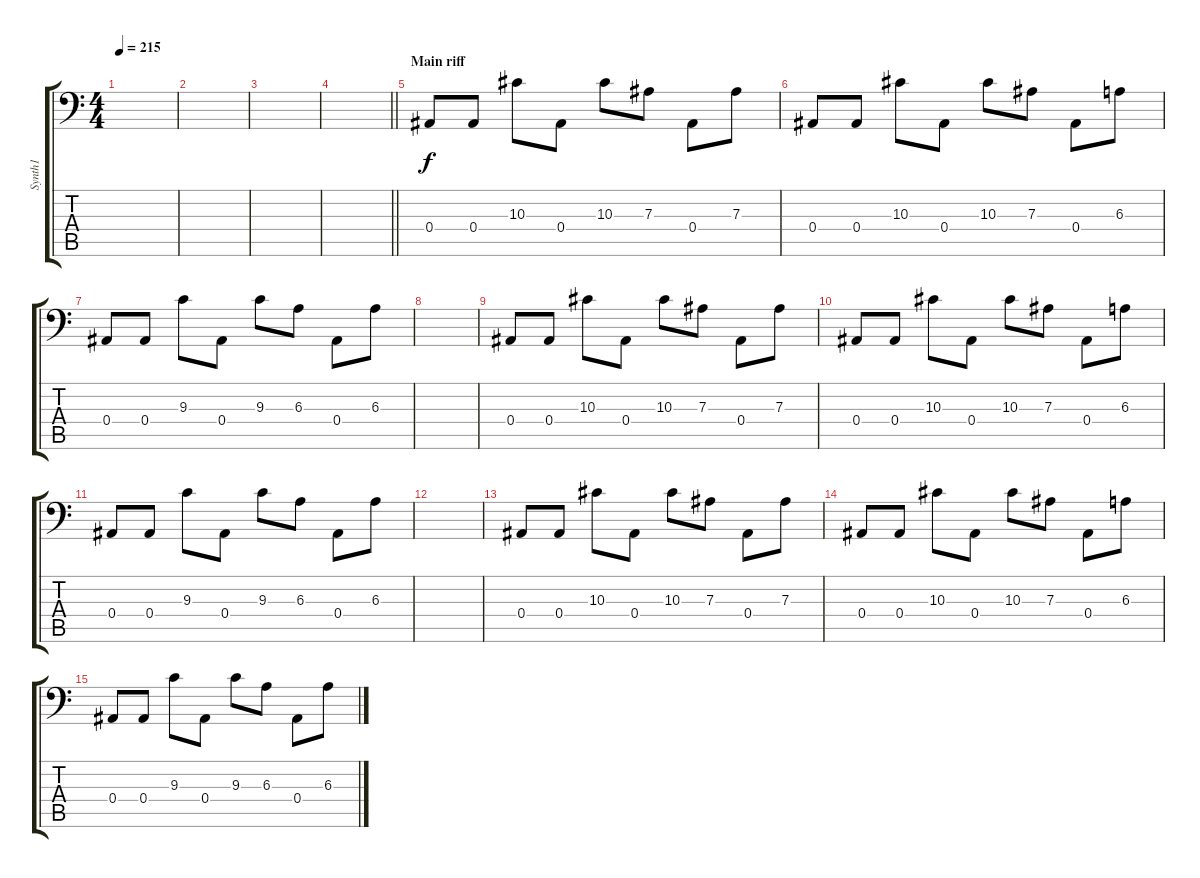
\track ("Synth1" "Synth1") {instrument pad3polysynth}
\staff {score tabs}
\tuning (C4 G3 Eb3 Bb2 F2 Bb1) {hide}
\ts (4 4)
\tempo 215
\clef f4
\ks c
|
|
|
\barLineRight lightlight
|
\section ("" "Main riff")
0.4.8 0.4.8 10.3.8 0.4.8 10.3.8 7.3.8 0.4.8 7.3.8 |
0.4.8 0.4.8 10.3.8 0.4.8 10.3.8 7.3.8 0.4.8 6.3.8 |
0.4.8 0.4.8 9.3.8 0.4.8 9.3.8 6.3.8 0.4.8 6.3.8 |
|
0.4.8 0.4.8 10.3.8 0.4.8 10.3.8 7.3.8 0.4.8 7.3.8 |
0.4.8 0.4.8 10.3.8 0.4.8 10.3.8 7.3.8 0.4.8 6.3.8 |
0.4.8 0.4.8 9.3.8 0.4.8 9.3.8 6.3.8 0.4.8 6.3.8 |
|
0.4.8 0.4.8 10.3.8 0.4.8 10.3.8 7.3.8 0.4.8 7.3.8 |
0.4.8 0.4.8 10.3.8 0.4.8 10.3.8 7.3.8 0.4.8 6.3.8 |
0.4.8 0.4.8 9.3.8 0.4.8 9.3.8 6.3.8 0.4.8 6.3.8
